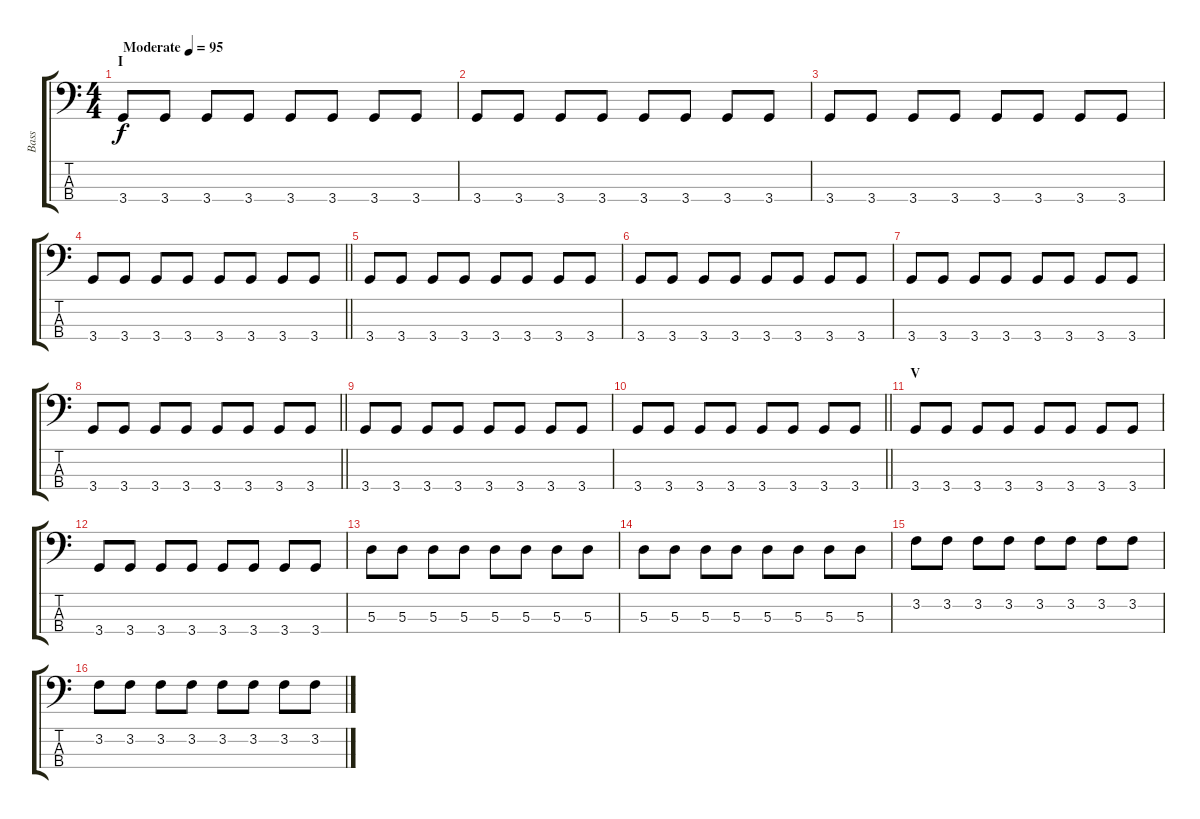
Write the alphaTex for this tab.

\track ("Bass" "Bass") {instrument electricbassfinger}
\staff {score tabs}
\tuning (G2 D2 A1 E1) {hide}
\ts (4 4)
\section ("" "I")
\tempo (95 "Moderate")
\clef f4
\ks c
3.4.8{dy f instrument electricbassfinger} 3.4.8 3.4.8 3.4.8 3.4.8 3.4.8 3.4.8 3.4.8 |
3.4.8 3.4.8 3.4.8 3.4.8 3.4.8 3.4.8 3.4.8 3.4.8 |
3.4.8 3.4.8 3.4.8 3.4.8 3.4.8 3.4.8 3.4.8 3.4.8 |
\barLineRight lightlight
3.4.8 3.4.8 3.4.8 3.4.8 3.4.8 3.4.8 3.4.8 3.4.8 |
3.4.8 3.4.8 3.4.8 3.4.8 3.4.8 3.4.8 3.4.8 3.4.8 |
3.4.8 3.4.8 3.4.8 3.4.8 3.4.8 3.4.8 3.4.8 3.4.8 |
3.4.8 3.4.8 3.4.8 3.4.8 3.4.8 3.4.8 3.4.8 3.4.8 |
\barLineRight lightlight
3.4.8 3.4.8 3.4.8 3.4.8 3.4.8 3.4.8 3.4.8 3.4.8 |
3.4.8 3.4.8 3.4.8 3.4.8 3.4.8 3.4.8 3.4.8 3.4.8 |
\barLineRight lightlight
3.4.8 3.4.8 3.4.8 3.4.8 3.4.8 3.4.8 3.4.8 3.4.8 |
\section ("" "V")
3.4.8 3.4.8 3.4.8 3.4.8 3.4.8 3.4.8 3.4.8 3.4.8 |
3.4.8 3.4.8 3.4.8 3.4.8 3.4.8 3.4.8 3.4.8 3.4.8 |
5.3.8 5.3.8 5.3.8 5.3.8 5.3.8 5.3.8 5.3.8 5.3.8 |
5.3.8 5.3.8 5.3.8 5.3.8 5.3.8 5.3.8 5.3.8 5.3.8 |
3.2.8 3.2.8 3.2.8 3.2.8 3.2.8 3.2.8 3.2.8 3.2.8 |
3.2.8 3.2.8 3.2.8 3.2.8 3.2.8 3.2.8 3.2.8 3.2.8
